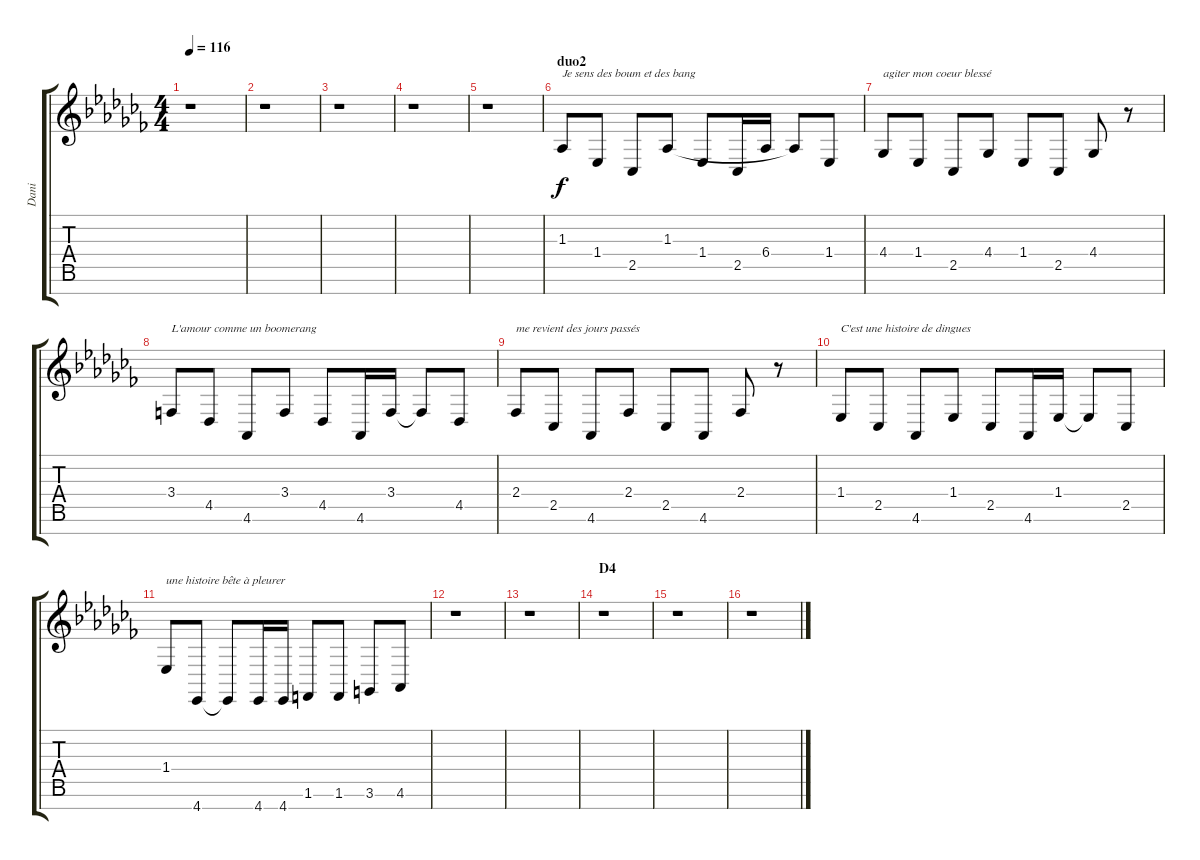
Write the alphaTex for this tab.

\track ("Dani" "Dani") {instrument brightacousticpiano}
\staff {score tabs}
\tuning (E4 B3 G3 D3 A2 E2 B1) {hide}
\ts (4 4)
\tempo 116
\clef g2
\ks abminor
r.1{dy f} |
r.1 |
r.1 |
r.1 |
r.1 |
\section ("" "duo2")
1.3.8{txt "Je sens des boum et des bang"} 1.4.8 2.5.8 1.3.8 1.4.8 2.5.16 6.4.16 1.3{t}.8 1.4.8 |
4.4.8{txt "agiter mon coeur blessé"} 1.4.8 2.5.8 4.4.8 1.4.8 2.5.8 4.4.8 r.8 |
3.4.8{txt "L'amour comme un boomerang "} 4.5.8 4.6.8 3.4.8 4.5.8 4.6.16 3.4.16 3.4{t}.8 4.5.8 |
2.4.8{txt "me revient des jours passés"} 2.5.8 4.6.8 2.4.8 2.5.8 4.6.8 2.4.8 r.8 |
1.4.8{txt "C'est une histoire de dingues"} 2.5.8 4.6.8 1.4.8 2.5.8 4.6.16 1.4.16 1.4{t}.8 2.5.8 |
1.4.8{txt "une histoire bête à pleurer"} 4.7.8 4.7{t}.8 4.7.16 4.7.16 1.6.8 1.6.8 3.6.8 4.6.8 |
r.1 |
r.1 |
\section ("" "D4")
r.1 |
r.1 |
r.1
